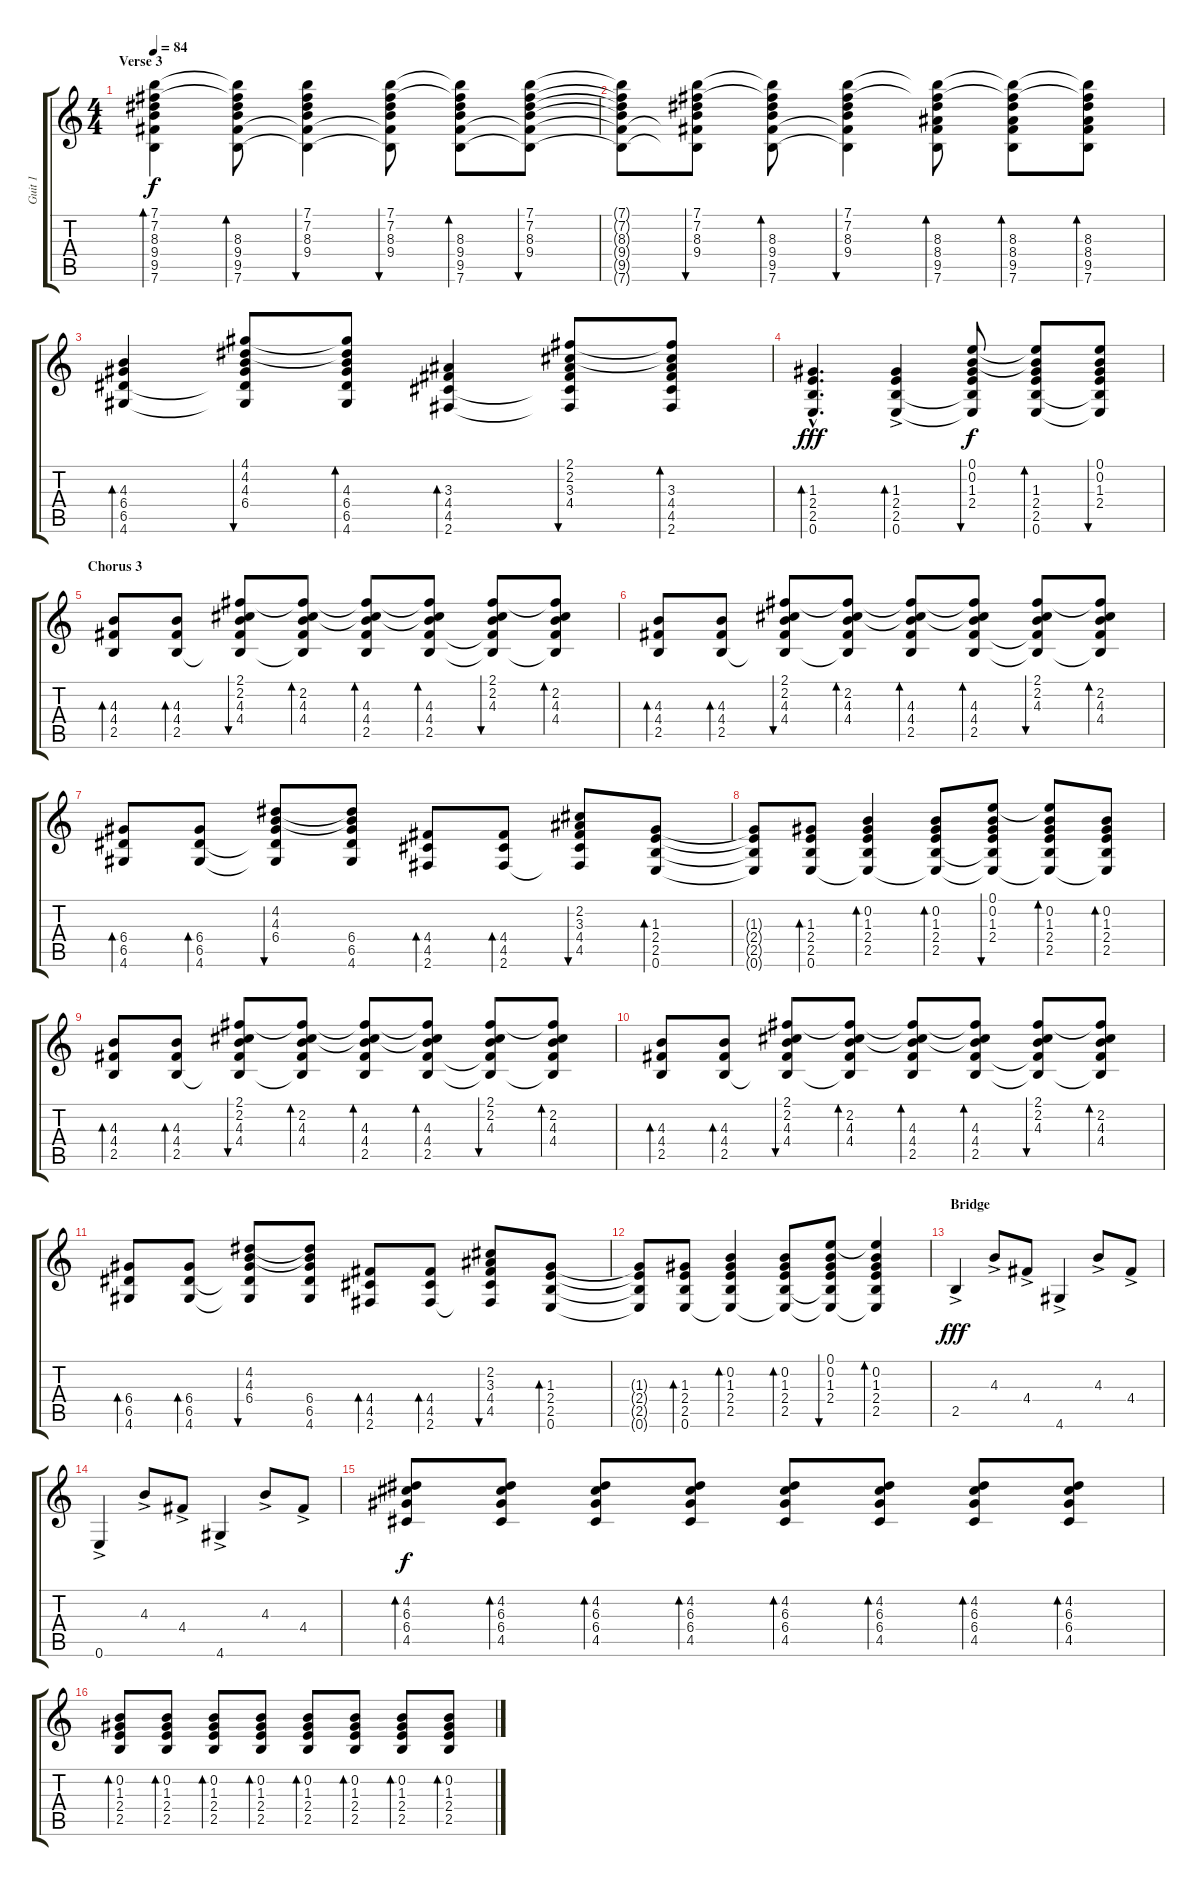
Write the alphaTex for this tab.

\track ("Guit 1" "Guit 1") {instrument acousticguitarsteel}
\staff {score tabs}
\tuning (E4 B3 G3 D3 A2 E2) {hide}
\ts (4 4)
\section ("" "Verse 3")
\tempo 84
\clef g2
\ks c
(7.1 7.2 8.3 9.4 9.5 7.6).4{bd 60 dy f} (7.1{t} 7.2{t} 8.3 9.4 9.5 7.6).8{bd 30} (7.1 7.2 8.3 9.4 9.5{t} 7.6{t}).4{bu 30} (7.1 7.2 8.3 9.4 9.5{t} 7.6{t}).8{bu 30} (7.1{t} 7.2{t} 8.3 9.4 9.5 7.6).8{bd 30} (7.1 7.2 8.3 9.4 9.5{t} 7.6{t}).8{bu 30} |
(7.1{t} 7.2{t} 8.3{t} 9.4{t} 9.5{t} 7.6{t}).8 (7.1 7.2 8.3 9.4 9.5{t} 7.6{t}).8{bu 30} (7.1{t} 7.2{t} 8.3 9.4 9.5 7.6).8{bd 30} (7.1 7.2 8.3 9.4 9.5{t} 7.6{t}).4{bu 30} (7.1{t} 7.2{t} 8.3 8.4 9.5 7.6).8{bd 30} (7.1{t} 7.2{t} 8.3 8.4 9.5 7.6).8{bd 30} (7.1{t} 7.2{t} 8.3 8.4 9.5 7.6).8{bd 30} |
(4.3 6.4 6.5 4.6).4{bd 30} (4.1 4.2 4.3 6.4 6.5{t} 4.6{t}).8{bu 30} (4.1{t} 4.2{t} 4.3 6.4 6.5 4.6).8{bd 30} (3.3 4.4 4.5 2.6).4{bd 30} (2.1 2.2 3.3 4.4 4.5{t} 2.6{t}).8{bu 30} (2.1{t} 2.2{t} 3.3 4.4 4.5 2.6).8{bd 30} |
(1.3{hac} 2.4{hac} 2.5{hac} 0.6{hac}).4{d bd 30 dy fff} (1.3{ac} 2.4{ac} 2.5{ac} 0.6{ac}).4{bd 30} (0.1 0.2 1.3 2.4 2.5{t} 0.6{t}).8{bu 30 dy f} (0.1{t} 0.2{t} 1.3 2.4 2.5 0.6).8{bd 30} (0.1 0.2 1.3 2.4 2.5{t} 0.6{t}).8{bu 30} |
\section ("" "Chorus 3")
(4.3 4.4 2.5).8{bd 30} (4.3 4.4 2.5).8{bd 30} (2.1 2.2 4.3 4.4 2.5{t}).8{bu 30} (2.1{t} 2.2 4.3 4.4 2.5{t}).8{bd 30} (2.1{t} 2.2{t} 4.3 4.4 2.5).8{bd 30} (2.1{t} 2.2{t} 4.3 4.4 2.5).8{bd 30} (2.1 2.2 4.3 4.4{t} 2.5{t}).8{bu 30} (2.1{t} 2.2 4.3 4.4 2.5{t}).8{bd 30} |
(4.3 4.4 2.5).8{bd 30} (4.3 4.4 2.5).8{bd 30} (2.1 2.2 4.3 4.4 2.5{t}).8{bu 30} (2.1{t} 2.2 4.3 4.4 2.5{t}).8{bd 30} (2.1{t} 2.2{t} 4.3 4.4 2.5).8{bd 30} (2.1{t} 2.2{t} 4.3 4.4 2.5).8{bd 30} (2.1 2.2 4.3 4.4{t} 2.5{t}).8{bu 30} (2.1{t} 2.2 4.3 4.4 2.5{t}).8{bd 30} |
(6.4 6.5 4.6).8{bd 30} (6.4 6.5 4.6).8{bd 30} (4.2 4.3 6.4 6.5{t} 4.6{t}).8{bu 30} (4.2{t} 4.3{t} 6.4 6.5 4.6).8 (4.4 4.5 2.6).8{bd 30} (4.4 4.5 2.6).8{bd 30} (2.2 3.3 4.4 4.5 2.6{t}).8{bu 30} (1.3 2.4 2.5 0.6).8{bd 30} |
(1.3{t} 2.4{t} 2.5{t} 0.6{t}).8 (1.3 2.4 2.5 0.6).8{bd 30} (0.2 1.3 2.4 2.5 0.6{t}).4{bd 30} (0.2 1.3 2.4 2.5 0.6{t}).8{bd 30} (0.1 0.2 1.3 2.4 2.5{t} 0.6{t}).8{bu 30} (0.1{t} 0.2 1.3 2.4 2.5 0.6{t}).8{bd 30} (0.2 1.3 2.4 2.5 0.6{t}).8{bd 30} |
(4.3 4.4 2.5).8{bd 30} (4.3 4.4 2.5).8{bd 30} (2.1 2.2 4.3 4.4 2.5{t}).8{bu 30} (2.1{t} 2.2 4.3 4.4 2.5{t}).8{bd 30} (2.1{t} 2.2{t} 4.3 4.4 2.5).8{bd 30} (2.1{t} 2.2{t} 4.3 4.4 2.5).8{bd 30} (2.1 2.2 4.3 4.4{t} 2.5{t}).8{bu 30} (2.1{t} 2.2 4.3 4.4 2.5{t}).8{bd 30} |
(4.3 4.4 2.5).8{bd 30} (4.3 4.4 2.5).8{bd 30} (2.1 2.2 4.3 4.4 2.5{t}).8{bu 30} (2.1{t} 2.2 4.3 4.4 2.5{t}).8{bd 30} (2.1{t} 2.2{t} 4.3 4.4 2.5).8{bd 30} (2.1{t} 2.2{t} 4.3 4.4 2.5).8{bd 30} (2.1 2.2 4.3 4.4{t} 2.5{t}).8{bu 30} (2.1{t} 2.2 4.3 4.4 2.5{t}).8{bd 30} |
(6.4 6.5 4.6).8{bd 30} (6.4 6.5 4.6).8{bd 30} (4.2 4.3 6.4 6.5{t} 4.6{t}).8{bu 30} (4.2{t} 4.3{t} 6.4 6.5 4.6).8 (4.4 4.5 2.6).8{bd 30} (4.4 4.5 2.6).8{bd 30} (2.2 3.3 4.4 4.5 2.6{t}).8{bu 30} (1.3 2.4 2.5 0.6).8{bd 30} |
(1.3{t} 2.4{t} 2.5{t} 0.6{t}).8 (1.3 2.4 2.5 0.6).8{bd 30} (0.2 1.3 2.4 2.5 0.6{t}).4{bd 30} (0.2 1.3 2.4 2.5 0.6{t}).8{bd 30} (0.1 0.2 1.3 2.4 2.5{t} 0.6{t}).8{bu 30} (0.1{t} 0.2 1.3 2.4 2.5 0.6{t}).4{bd 30} |
\section ("" "Bridge")
2.5{ac}.4{dy fff} 4.3{ac}.8 4.4{ac}.8 4.6{ac}.4 4.3{ac}.8 4.4{ac}.8 |
0.6{ac}.4 4.3{ac}.8 4.4{ac}.8 4.6{ac}.4 4.3{ac}.8 4.4{ac}.8 |
(4.2 6.3 6.4 4.5).8{bd 30 dy f} (4.2 6.3 6.4 4.5).8{bd 30} (4.2 6.3 6.4 4.5).8{bd 30} (4.2 6.3 6.4 4.5).8{bd 30} (4.2 6.3 6.4 4.5).8{bd 30} (4.2 6.3 6.4 4.5).8{bd 30} (4.2 6.3 6.4 4.5).8{bd 60} (4.2 6.3 6.4 4.5).8{bd 60} |
(0.2 1.3 2.4 2.5).8{bd 30} (0.2 1.3 2.4 2.5).8{bd 30} (0.2 1.3 2.4 2.5).8{bd 30} (0.2 1.3 2.4 2.5).8{bd 30} (0.2 1.3 2.4 2.5).8{bd 30} (0.2 1.3 2.4 2.5).8{bd 30} (0.2 1.3 2.4 2.5).8{bd 60} (0.2 1.3 2.4 2.5).8{bd 60}
